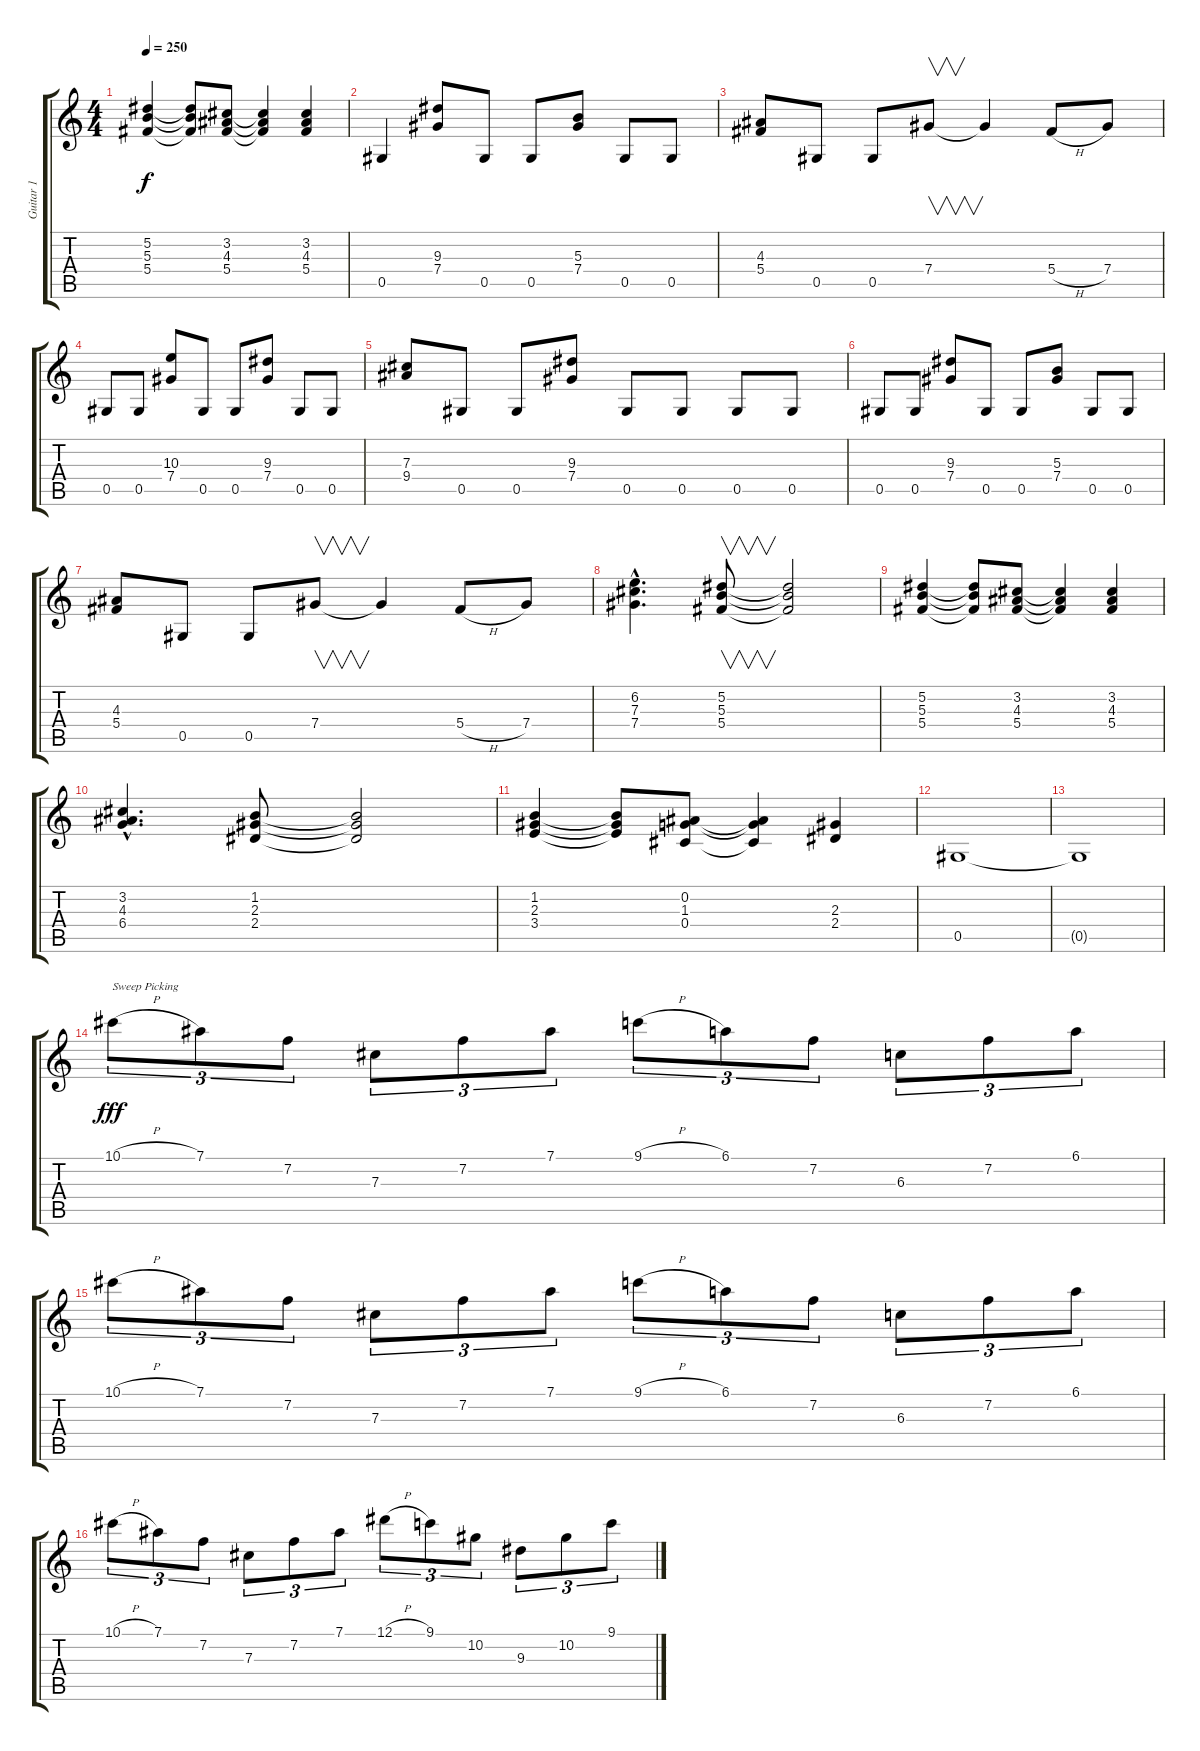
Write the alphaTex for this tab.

\track ("Guitar 1" "Guitar 1") {instrument overdrivenguitar}
\staff {score tabs}
\tuning (Eb4 Bb3 Gb3 Db3 Ab2 Eb2) {hide}
\ts (4 4)
\tempo 250
\clef g2
\ks c
(5.2 5.3 5.4).4{dy f} (5.2{t} 5.3{t} 5.4{t}).8 (3.2 4.3 5.4).8 (3.2{t} 4.3{t} 5.4{t}).4 (3.2 4.3 5.4).4 |
0.5.4 (9.3 7.4).8 0.5.8 0.5.8 (5.3 7.4).8 0.5.8 0.5.8 |
(4.3 5.4).8 0.5.8 0.5.8 7.4.8{v} 7.4{t}.4 5.4{h}.8 7.4.8 |
0.5.8 0.5.8 (10.3 7.4).8 0.5.8 0.5.8 (9.3 7.4).8 0.5.8 0.5.8 |
(7.3 9.4).8 0.5.8 0.5.8 (9.3 7.4).8 0.5.8 0.5.8 0.5.8 0.5.8 |
0.5.8 0.5.8 (9.3 7.4).8 0.5.8 0.5.8 (5.3 7.4).8 0.5.8 0.5.8 |
(4.3 5.4).8 0.5.8 0.5.8 7.4.8{v} 7.4{t}.4 5.4{h}.8 7.4.8 |
(6.2{hac} 7.3{hac} 7.4{hac}).4{d} (5.2 5.3 5.4).8{v} (5.2{t} 5.3{t} 5.4{t}).2 |
(5.2 5.3 5.4).4 (5.2{t} 5.3{t} 5.4{t}).8 (3.2 4.3 5.4).8 (3.2{t} 4.3{t} 5.4{t}).4 (3.2 4.3 5.4).4 |
(3.2{hac} 4.3{hac} 6.4{hac}).4{d} (1.2 2.3 2.4).8 (1.2{t} 2.3{t} 2.4{t}).2 |
(1.2 2.3 3.4).4 (1.2{t} 2.3{t} 3.4{t}).8 (0.2 1.3 0.4).8 (0.2{t} 1.3{t} 0.4{t}).4 (2.3 2.4).4 |
0.5.1 |
0.5{t}.1 |
10.1{h}.8{tu (3 2) txt "Sweep Picking" dy fff} 7.1.8{tu (3 2)} 7.2.8{tu (3 2)} 7.3.8{tu (3 2)} 7.2.8{tu (3 2)} 7.1.8{tu (3 2)} 9.1{h}.8{tu (3 2)} 6.1.8{tu (3 2)} 7.2.8{tu (3 2)} 6.3.8{tu (3 2)} 7.2.8{tu (3 2)} 6.1.8{tu (3 2)} |
10.1{h}.8{tu (3 2)} 7.1.8{tu (3 2)} 7.2.8{tu (3 2)} 7.3.8{tu (3 2)} 7.2.8{tu (3 2)} 7.1.8{tu (3 2)} 9.1{h}.8{tu (3 2)} 6.1.8{tu (3 2)} 7.2.8{tu (3 2)} 6.3.8{tu (3 2)} 7.2.8{tu (3 2)} 6.1.8{tu (3 2)} |
10.1{h}.8{tu (3 2)} 7.1.8{tu (3 2)} 7.2.8{tu (3 2)} 7.3.8{tu (3 2)} 7.2.8{tu (3 2)} 7.1.8{tu (3 2)} 12.1{h}.8{tu (3 2)} 9.1.8{tu (3 2)} 10.2.8{tu (3 2)} 9.3.8{tu (3 2)} 10.2.8{tu (3 2)} 9.1.8{tu (3 2)}
